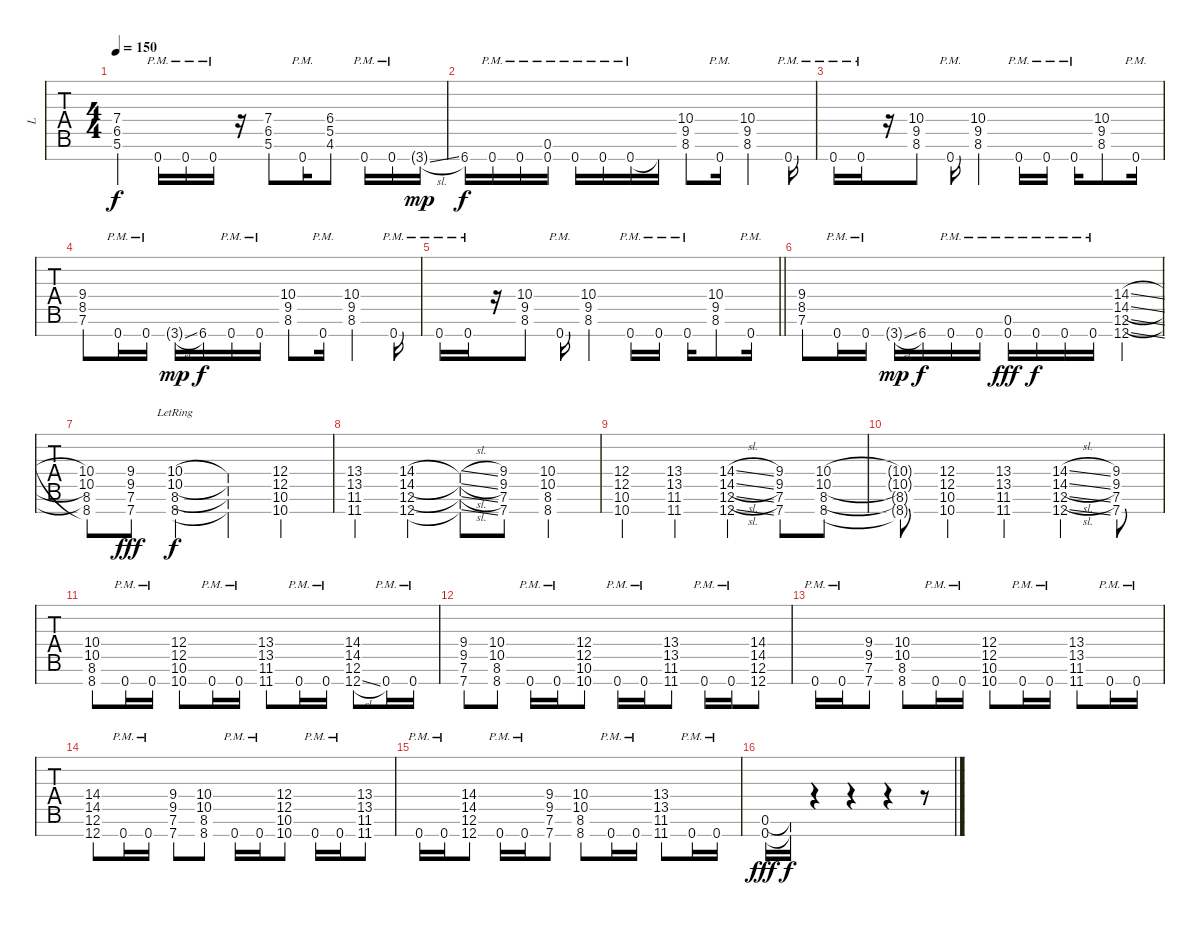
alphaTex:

\track ("L" "L") {instrument distortionguitar}
\staff {tabs}
\tuning (E4 B3 G3 D3 A2 E2 A1) {hide}
\ts (4 4)
\tempo 150
\clef f4
\ks c
(7.4 6.5 5.6).4{dy f} 0.7{pm}.16 0.7{pm}.16 0.7{pm}.16 r.16 (7.4 6.5 5.6).8 0.7{pm}.16 (6.4 5.5 4.6).8 0.7{pm}.16 0.7{pm}.16 3.7{sl g}.16{dy mp} |
6.7.16{dy f} 0.7{pm}.16 0.7{pm}.16 (0.6{pm} 0.7{pm}).16 0.7{pm}.16 0.7{pm}.16 0.7{pm}.16 0.7{t}.16 (10.4 9.5 8.6).8 0.7{pm}.16 (10.4 9.5 8.6).4 0.7{pm}.16 |
0.7{pm}.16 0.7{pm}.16 r.16 (10.4 9.5 8.6).8 0.7{pm}.16 (10.4 9.5 8.6).4 0.7{pm}.16 0.7{pm}.16 0.7{pm}.16 (10.4 9.5 8.6).8 0.7{pm}.16 |
(9.4 8.5 7.6).8 0.7{pm}.16 0.7{pm}.16 3.7{sl g}.16{dy mp} 6.7.16{dy f} 0.7{pm}.16 0.7{pm}.16 (10.4 9.5 8.6).8 0.7{pm}.16 (10.4 9.5 8.6).4 0.7{pm}.16 |
\barLineRight lightlight
0.7{pm}.16 0.7{pm}.16 r.16 (10.4 9.5 8.6).8 0.7{pm}.16 (10.4 9.5 8.6).4 0.7{pm}.16 0.7{pm}.16 0.7{pm}.16 (10.4 9.5 8.6).8 0.7{pm}.16 |
\section ("" "")
(9.4 8.5 7.6).8 0.7{pm}.16 0.7{pm}.16 3.7{sl g}.16{dy mp} 6.7.16{dy f} 0.7{pm}.16 0.7{pm}.16 (0.6{hac pm} 0.7{hac pm}).16{dy fff} 0.7{pm}.16{dy f} 0.7{pm}.16 0.7{pm}.16 (14.4{sl} 14.5{sl} 12.6{sl} 12.7{sl}).4 |
(10.4 10.5 8.6 8.7).8 (9.4{hac} 9.5{hac} 7.6{hac} 7.7{hac}).8{dy fff} (10.4{lr} 10.5{lr} 8.6{lr} 8.7{lr}).4{dy f} (10.4{t} 10.5{t} 8.6{t} 8.7{t}).4 (12.4 12.5 10.6 10.7).4 |
(13.4 13.5 11.6 11.7).4 (14.4 14.5 12.6 12.7).4 (14.4{sl t} 14.5{sl t} 12.6{sl t} 12.7{sl t}).8 (9.4 9.5 7.6 7.7).8 (10.4 10.5 8.6 8.7).4 |
(12.4 12.5 10.6 10.7).4 (13.4 13.5 11.6 11.7).4 (14.4{sl} 14.5{sl} 12.6{sl} 12.7{sl}).4 (9.4 9.5 7.6 7.7).8 (10.4 10.5 8.6 8.7).8 |
(10.4{t} 10.5{t} 8.6{t} 8.7{t}).8 (12.4 12.5 10.6 10.7).4 (13.4 13.5 11.6 11.7).4 (14.4{sl} 14.5{sl} 12.6{sl} 12.7{sl}).4 (9.4 9.5 7.6 7.7).8 |
(10.4 10.5 8.6 8.7).8 0.7{pm}.16 0.7{pm}.16 (12.4 12.5 10.6 10.7).8 0.7{pm}.16 0.7{pm}.16 (13.4 13.5 11.6 11.7).8 0.7{pm}.16 0.7{pm}.16 (14.4 14.5 12.6 12.7{sl}).8 0.7{pm}.16 0.7{pm}.16 |
(9.4 9.5 7.6 7.7).8 (10.4 10.5 8.6 8.7).8 0.7{pm}.16 0.7{pm}.16 (12.4 12.5 10.6 10.7).8 0.7{pm}.16 0.7{pm}.16 (13.4 13.5 11.6 11.7).8 0.7{pm}.16 0.7{pm}.16 (14.4 14.5 12.6 12.7).8 |
0.7{pm}.16 0.7{pm}.16 (9.4 9.5 7.6 7.7).8 (10.4 10.5 8.6 8.7).8 0.7{pm}.16 0.7{pm}.16 (12.4 12.5 10.6 10.7).8 0.7{pm}.16 0.7{pm}.16 (13.4 13.5 11.6 11.7).8 0.7{pm}.16 0.7{pm}.16 |
(14.4 14.5 12.6 12.7).8 0.7{pm}.16 0.7{pm}.16 (9.4 9.5 7.6 7.7).8 (10.4 10.5 8.6 8.7).8 0.7{pm}.16 0.7{pm}.16 (12.4 12.5 10.6 10.7).8 0.7{pm}.16 0.7{pm}.16 (13.4 13.5 11.6 11.7).8 |
0.7{pm}.16 0.7{pm}.16 (14.4 14.5 12.6 12.7).8 0.7{pm}.16 0.7{pm}.16 (9.4 9.5 7.6 7.7).8 (10.4 10.5 8.6 8.7).8 0.7{pm}.16 0.7{pm}.16 (13.4 13.5 11.6 11.7).8 0.7{pm}.16 0.7{pm}.16 |
(0.6{hac} 0.7{hac}).16{dy fff} (0.6{t} 0.7{t}).16{dy f} r.4 r.4 r.4 r.8
